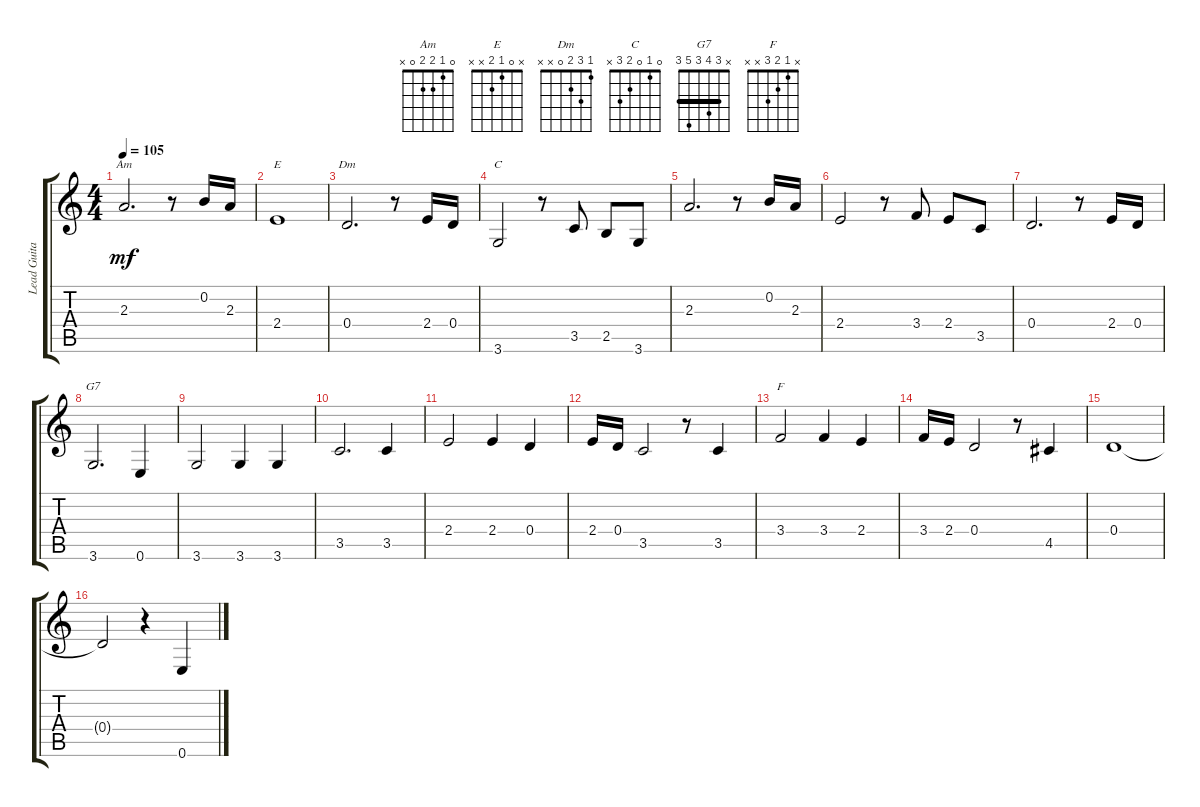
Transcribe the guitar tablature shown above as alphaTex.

\track ("Lead Guitar" "Lead Guita") {instrument overdrivenguitar}
\staff {score tabs}
\tuning (E4 B3 G3 D3 A2 E2) {hide}
\chord ("Am" 0 1 2 2 0 x)
\chord ("E" x 0 1 2 x x)
\chord ("Dm" 1 3 2 0 x x)
\chord ("C" 0 1 0 2 3 x)
\chord ("G7" x 3 4 3 5 3) {barre 3}
\chord ("F" x 1 2 3 x x)
\ts (4 4)
\tempo 105
\clef g2
\ks c
2.3.2{d ch "Am" dy mf instrument overdrivenguitar} r.8 0.2.16 2.3.16 |
2.4.1{ch "E"} |
0.4.2{d ch "Dm"} r.8 2.4.16 0.4.16 |
3.6.2{ch "C"} r.8 3.5.8 2.5.8 3.6.8 |
2.3.2{d} r.8 0.2.16 2.3.16 |
2.4.2 r.8 3.4.8 2.4.8 3.5.8 |
0.4.2{d} r.8 2.4.16 0.4.16 |
3.6.2{d ch "G7"} 0.6.4 |
3.6.2 3.6.4 3.6.4 |
3.5.2{d} 3.5.4 |
2.4.2 2.4.4 0.4.4 |
2.4.16 0.4.16 3.5.2 r.8 3.5.4 |
3.4.2{ch "F"} 3.4.4 2.4.4 |
3.4.16 2.4.16 0.4.2 r.8 4.5.4 |
0.4.1 |
0.4{t}.2 r.4 0.6.4
